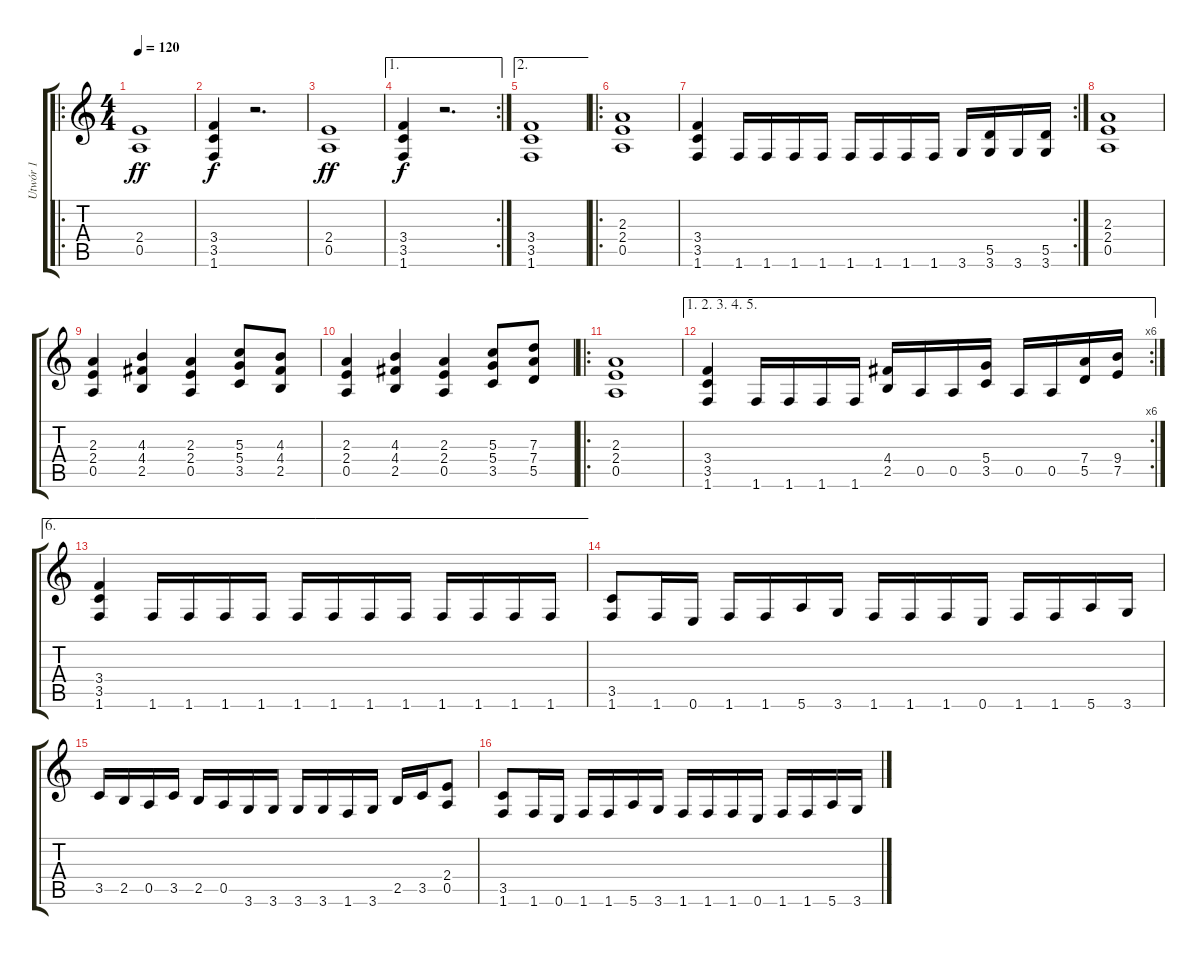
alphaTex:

\track ("Utwór 1" "Utwór 1") {instrument distortionguitar}
\staff {score tabs}
\tuning (E4 B3 G3 D3 A2 E2) {hide}
\ro
\ts (4 4)
\tempo 120
\clef g2
\ks c
(2.4 0.5).1{dy ff instrument distortionguitar} |
(3.4 3.5 1.6).4{dy f} r.2{d} |
(2.4 0.5).1{dy ff} |
\ae 1
\rc 2
(3.4 3.5 1.6).4{dy f} r.2{d} |
\ae 2
(3.4 3.5 1.6).1 |
\ro
(2.3 2.4 0.5).1 |
\rc 2
(3.4 3.5 1.6).4 1.6.16 1.6.16 1.6.16 1.6.16 1.6.16 1.6.16 1.6.16 1.6.16 3.6.16 (5.5 3.6).16 3.6.16 (5.5 3.6).16 |
(2.3 2.4 0.5).1 |
(2.3 2.4 0.5).4 (4.3 4.4 2.5).4 (2.3 2.4 0.5).4 (5.3 5.4 3.5).8 (4.3 4.4 2.5).8 |
(2.3 2.4 0.5).4 (4.3 4.4 2.5).4 (2.3 2.4 0.5).4 (5.3 5.4 3.5).8 (7.3 7.4 5.5).8 |
\ro
(2.3 2.4 0.5).1 |
\ae (1 2 3 4 5)
\rc 6
(3.4 3.5 1.6).4 1.6.16 1.6.16 1.6.16 1.6.16 (4.4 2.5).16 0.5.16 0.5.16 (5.4 3.5).16 0.5.16 0.5.16 (7.4 5.5).16 (9.4 7.5).16 |
\ae 6
(3.4 3.5 1.6).4 1.6.16 1.6.16 1.6.16 1.6.16 1.6.16 1.6.16 1.6.16 1.6.16 1.6.16 1.6.16 1.6.16 1.6.16 |
(3.5 1.6).8 1.6.16 0.6.16 1.6.16 1.6.16 5.6.16 3.6.16 1.6.16 1.6.16 1.6.16 0.6.16 1.6.16 1.6.16 5.6.16 3.6.16 |
3.5.16 2.5.16 0.5.16 3.5.16 2.5.16 0.5.16 3.6.16 3.6.16 3.6.16 3.6.16 1.6.16 3.6.16 2.5.16 3.5.16 (2.4 0.5).8 |
(3.5 1.6).8 1.6.16 0.6.16 1.6.16 1.6.16 5.6.16 3.6.16 1.6.16 1.6.16 1.6.16 0.6.16 1.6.16 1.6.16 5.6.16 3.6.16
